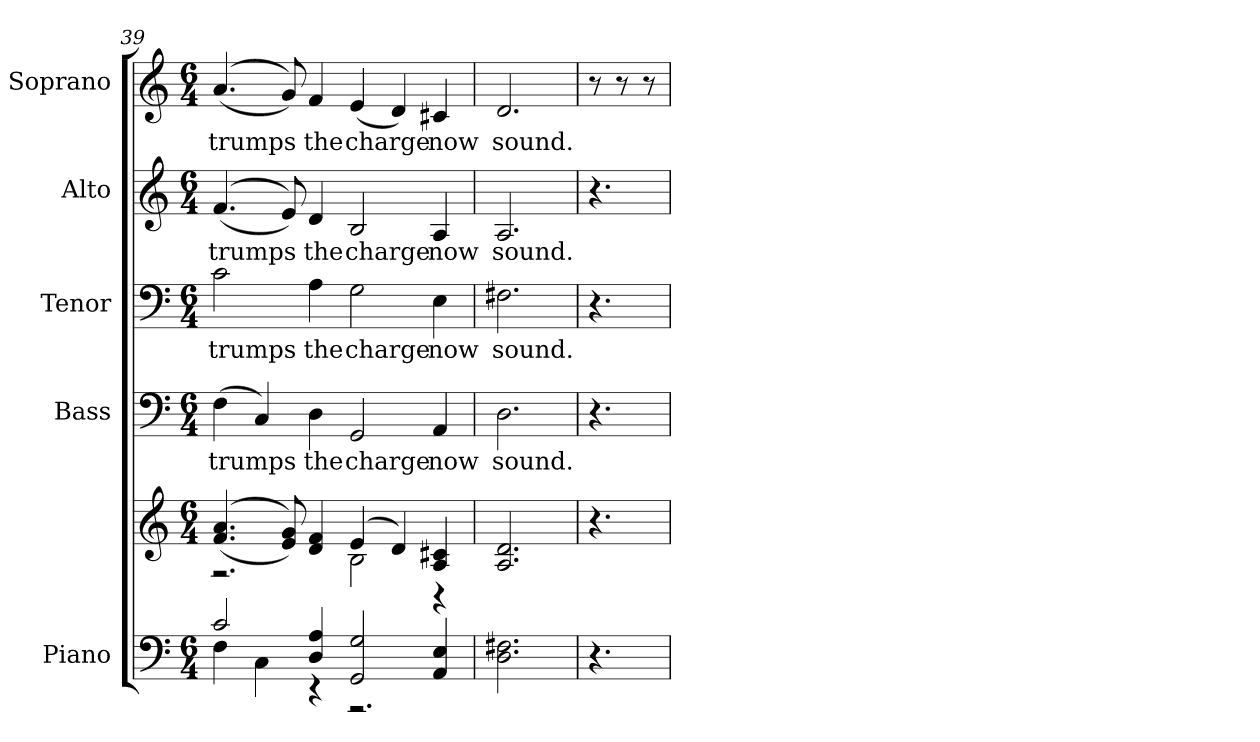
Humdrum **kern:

**kern	**kern	**kern	**text	**kern	**text	**kern	**text	**kern	**text
*part5	*part5	*part4	*part4	*part3	*part3	*part2	*part2	*part1	*part1
*staff6	*staff5	*staff4	*staff4	*staff3	*staff3	*staff2	*staff2	*staff1	*staff1
*I"Piano	*	*I"Bass	*	*I"Tenor	*	*I"Alto	*	*I"Soprano	*
*I'Pno.	*	*I'B.	*	*I'T.	*	*I'A.	*	*I'S.	*
!!LO:PB:g=z
*clefF4	*clefG2	*clefF4	*	*clefF4	*	*clefG2	*	*clefG2	*
*k[]	*k[]	*k[]	*	*k[]	*	*k[]	*	*k[]	*
*C:	*C:	*C:	*	*C:	*	*C:	*	*C:	*
*M6/4	*M6/4	*M6/4	*	*M6/4	*	*M6/4	*	*M6/4	*
=39	=39	=39	=39	=39	=39	=39	=39	=39	=39
*^	*^	*	*	*	*	*	*	*	*
!	!	!	!	!	!LO:LY:b:color=#000000	!	!	!	!	!	!
!	!	!	!	!	!	!	!LO:LY:b:color=#000000	!	!	!	!
!	!	!	!	!	!	!	!	!	!LO:LY:b:color=#000000	!	!
!	!	!	!	!	!	!	!	!	!	!	!LO:LY:b:color=#000000
2ci/	4Fi\	((4.fi/ 4.ai	2.r	(4Fi\	trumps	2ci\	trumps	((4.fi/	trumps	((4.ai/	trumps
.	4Ci\	.	.	4Ci/)	.	.	.	.	.	.	.
.	.	8ei/ 8gi))	.	.	.	.	.	8ei/))	.	8gi/))	.
!	!	!	!	!	!LO:LY:b:color=#000000	!	!	!	!	!	!
!	!	!	!	!	!	!	!LO:LY:b:color=#000000	!	!	!	!
!	!	!	!	!	!	!	!	!	!LO:LY:b:color=#000000	!	!
!	!	!	!	!	!	!	!	!	!	!	!LO:LY:b:color=#000000
4Di/ 4Ai	4r	4di/ 4fi	.	4Di\	the	4Ai\	the	4di/	the	4fi/	the
!	!	!	!	!	!LO:LY:b:color=#000000	!	!	!	!	!	!
!	!	!	!	!	!	!	!LO:LY:b:color=#000000	!	!	!	!
!	!	!	!	!	!	!	!	!	!LO:LY:b:color=#000000	!	!
!	!	!	!	!	!	!	!	!	!	!	!LO:LY:b:color=#000000
2GGi/ 2Gi	2.r	(4ei/	2Bi\	2GGi/	charge	2Gi\	charge	2Bi/	charge	(4ei/	charge
.	.	4di/)	.	.	.	.	.	.	.	4di/)	.
!	!	!	!	!	!LO:LY:b:color=#000000	!	!	!	!	!	!
!	!	!	!	!	!	!	!LO:LY:b:color=#000000	!	!	!	!
!	!	!	!	!	!	!	!	!	!LO:LY:b:color=#000000	!	!
!	!	!	!	!	!	!	!	!	!	!	!LO:LY:b:color=#000000
4AAi/ 4Ei	.	4Ai/ 4c#Xi	4r	4AAi/	now	4Ei\	now	4Ai/	now	4c#Xi/	now
*v	*v	*	*	*	*	*	*	*	*	*	*
*	*v	*v	*	*	*	*	*	*	*	*
=40	=40	=40	=40	=40	=40	=40	=40	=40	=40
*	*^	*	*	*	*	*	*	*	*
!	!	!	!	!LO:LY:b:color=#000000	!	!	!	!	!	!
*	*v	*v	*	*	*	*	*	*	*	*
*	*^	*	*	*	*	*	*	*	*
!	!	!	!	!	!	!LO:LY:b:color=#000000	!	!	!	!
*	*v	*v	*	*	*	*	*	*	*	*
*	*^	*	*	*	*	*	*	*	*
!	!	!	!	!	!	!	!	!LO:LY:b:color=#000000	!	!
*	*v	*v	*	*	*	*	*	*	*	*
*	*^	*	*	*	*	*	*	*	*
!	!	!	!	!	!	!	!	!	!	!LO:LY:b:color=#000000
*	*v	*v	*	*	*	*	*	*	*	*
2.Di\ 2.F#Xi	2.Ai/ 2.di	2.Di\	sound.	2.F#Xi\	sound.	2.Ai/	sound.	2.di/	sound.
!!LO:PB:g=z
=41	=41	=41	=41	=41	=41	=41	=41	=41	=41
4.r	4.r	4.r	.	4.r	.	4.r	.	8r	.
.	.	.	.	.	.	.	.	8r	.
.	.	.	.	.	.	.	.	8r	.
=	=	=	=	=	=	=	=	=	=
*-	*-	*-	*-	*-	*-	*-	*-	*-	*-
